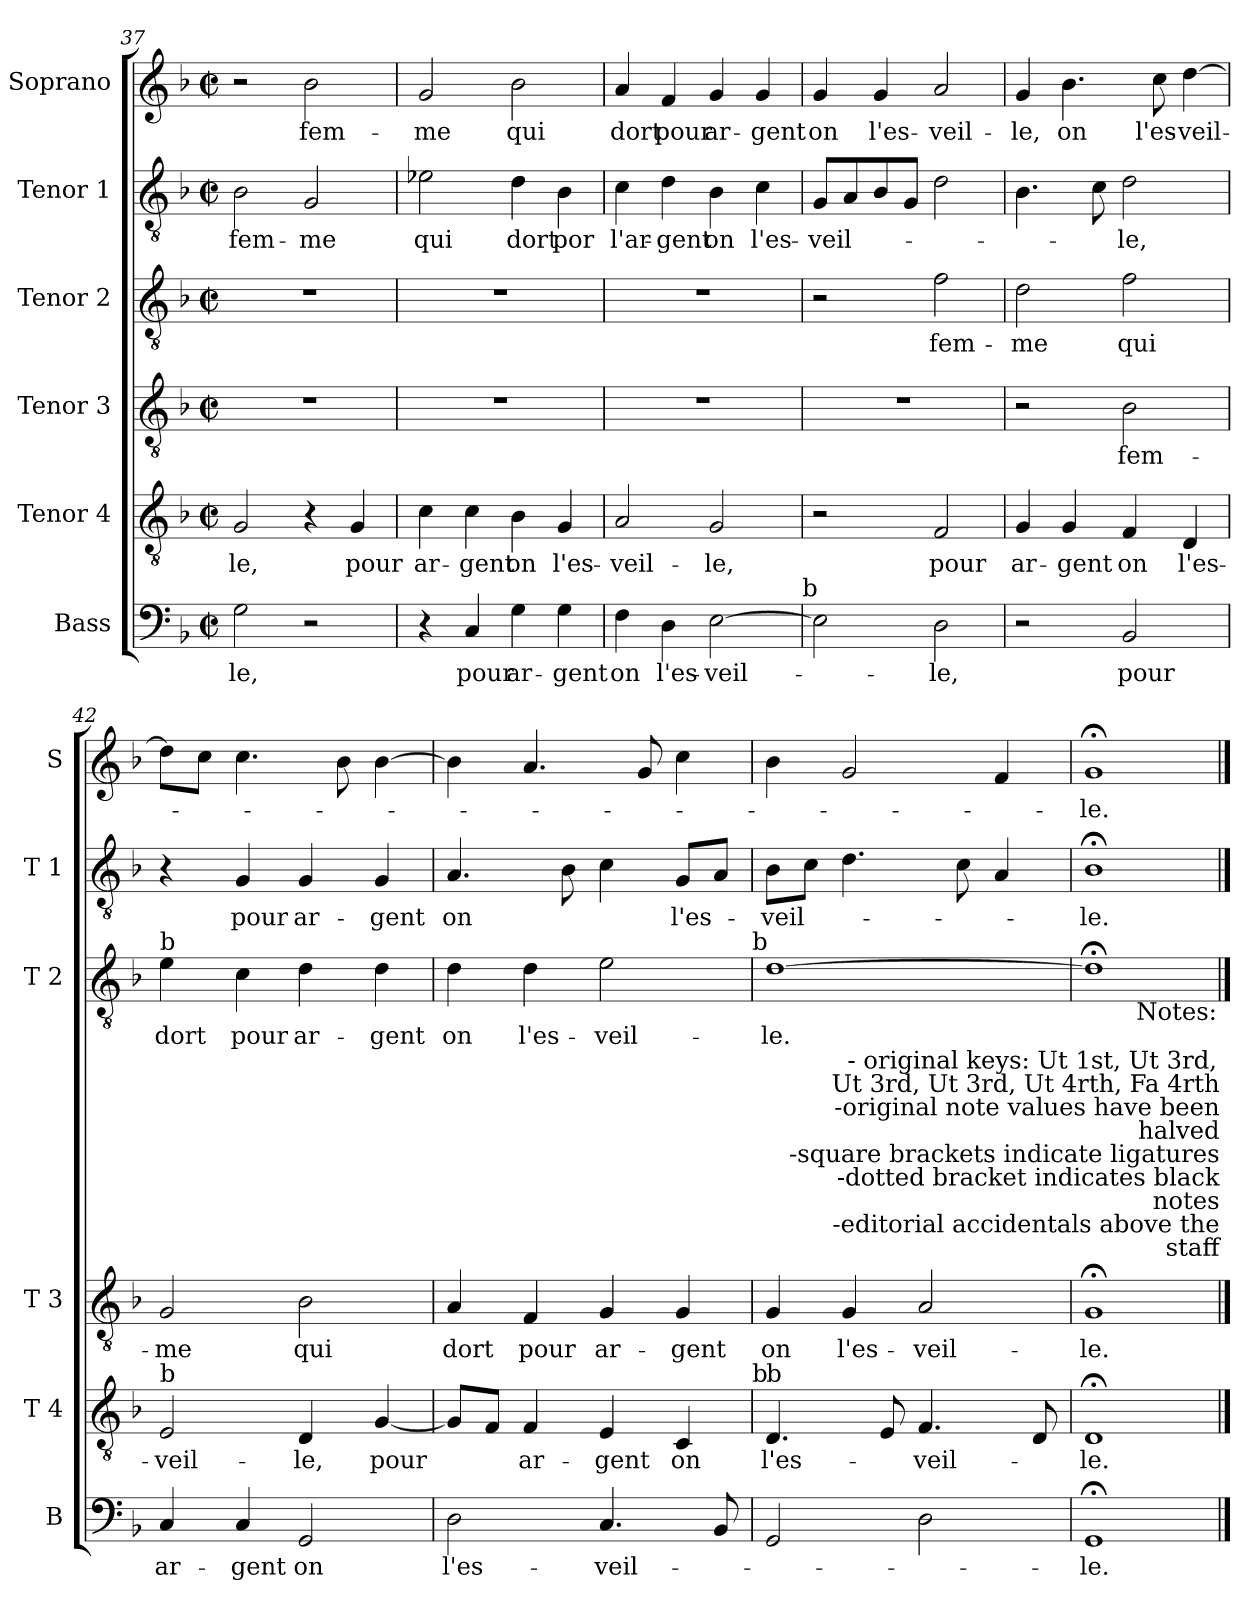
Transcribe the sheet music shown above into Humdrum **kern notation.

**kern	**text	**kern	**text	**kern	**text	**kern	**text	**kern	**text	**kern	**text
*part6	*part6	*part5	*part5	*part4	*part4	*part3	*part3	*part2	*part2	*part1	*part1
*staff6	*staff6	*staff5	*staff5	*staff4	*staff4	*staff3	*staff3	*staff2	*staff2	*staff1	*staff1
*I"Bass	*	*I"Tenor 4	*	*I"Tenor 3	*	*I"Tenor 2	*	*I"Tenor 1	*	*I"Soprano	*
*I'B	*	*I'T 4	*	*I'T 3	*	*I'T 2	*	*I'T 1	*	*I'S	*
!!LO:PB:g=z
*clefF4	*	*clefGv2	*	*clefGv2	*	*clefGv2	*	*clefGv2	*	*clefG2	*
*k[b-]	*	*k[b-]	*	*k[b-]	*	*k[b-]	*	*k[b-]	*	*k[b-]	*
*F:	*	*F:	*	*F:	*	*F:	*	*F:	*	*F:	*
*M2/2	*	*M2/2	*	*M2/2	*	*M2/2	*	*M2/2	*	*M2/2	*
*met(c|)	*	*met(c|)	*	*met(c|)	*	*met(c|)	*	*met(c|)	*	*met(c|)	*
=37	=37	=37	=37	=37	=37	=37	=37	=37	=37	=37	=37
2G\	-le,	2G/	-le,	1r	.	1r	.	2B-\	fem-	2r	.
2r	.	4r	.	.	.	.	.	2G/	-me	2b-\	fem-
.	.	4G/	pour	.	.	.	.	.	.	.	.
=38	=38	=38	=38	=38	=38	=38	=38	=38	=38	=38	=38
4r	.	4c\	ar-	1r	.	1r	.	2e-X\	qui	2g/	-me
4C/	pour	4c\	-gent	.	.	.	.	.	.	.	.
4G\	ar-	4B-\	on	.	.	.	.	4d\	dort	2b-\	qui
4G\	-gent	4G/	l'es-	.	.	.	.	4B-\	por	.	.
=39	=39	=39	=39	=39	=39	=39	=39	=39	=39	=39	=39
4F\	on	2A/	-veil-	1r	.	1r	.	4c\	l'ar-	4a/	dort
4D\	l'es-	.	.	.	.	.	.	4d\	-gent	4f/	pour
[2E\	-veil-	2G/	-le,	.	.	.	.	4B-\	on	4g/	ar-
.	.	.	.	.	.	.	.	4c\	l'es-	4g/	-gent
!LO:TX:a:t=b	!	!	!	!	!	!	!	!	!	!	!
=40	=40	=40	=40	=40	=40	=40	=40	=40	=40	=40	=40
2E\]	.	2r	.	1r	.	2r	.	8G/L	-veil-	4g/	on
.	.	.	.	.	.	.	.	8A/	.	.	.
.	.	.	.	.	.	.	.	8B-/	.	4g/	l'es-
.	.	.	.	.	.	.	.	8G/J	.	.	.
2D\	-le,	2F/	pour	.	.	2f\	fem-	2d\	.	2a/	-veil-
=41	=41	=41	=41	=41	=41	=41	=41	=41	=41	=41	=41
2r	.	4G/	ar-	2r	.	2d\	-me	4.B-\	.	4g/	-le,
.	.	4G/	-gent	.	.	.	.	.	.	4.b-\	on
.	.	.	.	.	.	.	.	8c\	.	.	.
2BB-/	pour	4F/	on	2B-\	fem-	2f\	qui	2d\	-le,	.	.
.	.	.	.	.	.	.	.	.	.	8cc\	l'es-
.	.	4D/	l'es-	.	.	.	.	.	.	[4dd\	-veil-
=42	=42	=42	=42	=42	=42	=42	=42	=42	=42	=42	=42
!	!	!	!	!	!	!LO:TX:a:t=b	!	!	!	!	!
!	!	!LO:TX:a:t=b	!	!	!	!	!	!	!	!	!
4C/	ar-	2E/	-veil-	2G/	-me	4e\	dort	4r	.	8dd\L]	.
.	.	.	.	.	.	.	.	.	.	8cc\J	.
4C/	-gent	.	.	.	.	4c\	pour	4G/	pour	4.cc\	.
2GG/	on	4D/	-le,	2B-\	qui	4d\	ar-	4G/	ar-	.	.
.	.	.	.	.	.	.	.	.	.	8b-\	.
.	.	[4G/	pour	.	.	4d\	-gent	4G/	-gent	[4b-\	.
!!LO:LB:g=z
=43	=43	=43	=43	=43	=43	=43	=43	=43	=43	=43	=43
2D\	l'es-	8G/L]	.	4A/	dort	4d\	on	4.A/	on	4b-\]	.
.	.	8F/J	.	.	.	.	.	.	.	.	.
.	.	4F/	ar-	4F/	pour	4d\	l'es-	.	.	4.a/	.
.	.	.	.	.	.	.	.	8B-\	.	.	.
4.C/	-veil-	4E/	-gent	4G/	ar-	2e\	-veil-	4c\	.	.	.
.	.	.	.	.	.	.	.	.	.	8g/	.
.	.	4C/	on	4G/	-gent	.	.	8G/L	l'es-	4cc\	.
8BB-/	.	.	.	.	.	.	.	8A/J	.	.	.
!	!	!	!	!	!	!LO:TX:a:t=b	!	!	!	!	!
!	!	!LO:TX:a:t=b	!	!	!	!	!	!	!	!	!
=44	=44	=44	=44	=44	=44	=44	=44	=44	=44	=44	=44
!	!	!LO:TX:a:t=b	!	!	!	!	!	!	!	!	!
2GG/	.	4.D/	l'es-	4G/	on	[1d	-le.	8B-\L	-veil-	4b-\	.
.	.	.	.	.	.	.	.	8c\J	.	.	.
.	.	.	.	4G/	l'es-	.	.	4.d\	.	2g/	.
.	.	8E/	.	.	.	.	.	.	.	.	.
2D\	.	4.F/	-veil-	2A/	-veil-	.	.	.	.	.	.
.	.	.	.	.	.	.	.	8c\	.	.	.
.	.	.	.	.	.	.	.	4A/	.	4f/	.
.	.	8D/	.	.	.	.	.	.	.	.	.
=45	=45	=45	=45	=45	=45	=45	=45	=45	=45	=45	=45
1GG;<	-le.	1D;<	-le.	1G;<	-le.	1d;<]	.	1B-;	-le.	1g;<	-le.
!	!	!	!	!	!	!LO:TX:b:t=Notes&colon;	!	!	!	!	!
!	!	!	!	!LO:TX:a:t=- original keys&colon; Ut 1st, Ut 3rd,\n             Ut 3rd, Ut 3rd, Ut 4rth, Fa 4rth\n           -original note  values have been\n                      halved\n          -square brackets indicate ligatures\n          -dotted bracket indicates black\n                      notes\n          -editorial accidentals above the\n                      staff	!	!	!	!	!	!	!
==	==	==	==	==	==	==	==	==	==	==	==
*-	*-	*-	*-	*-	*-	*-	*-	*-	*-	*-	*-
